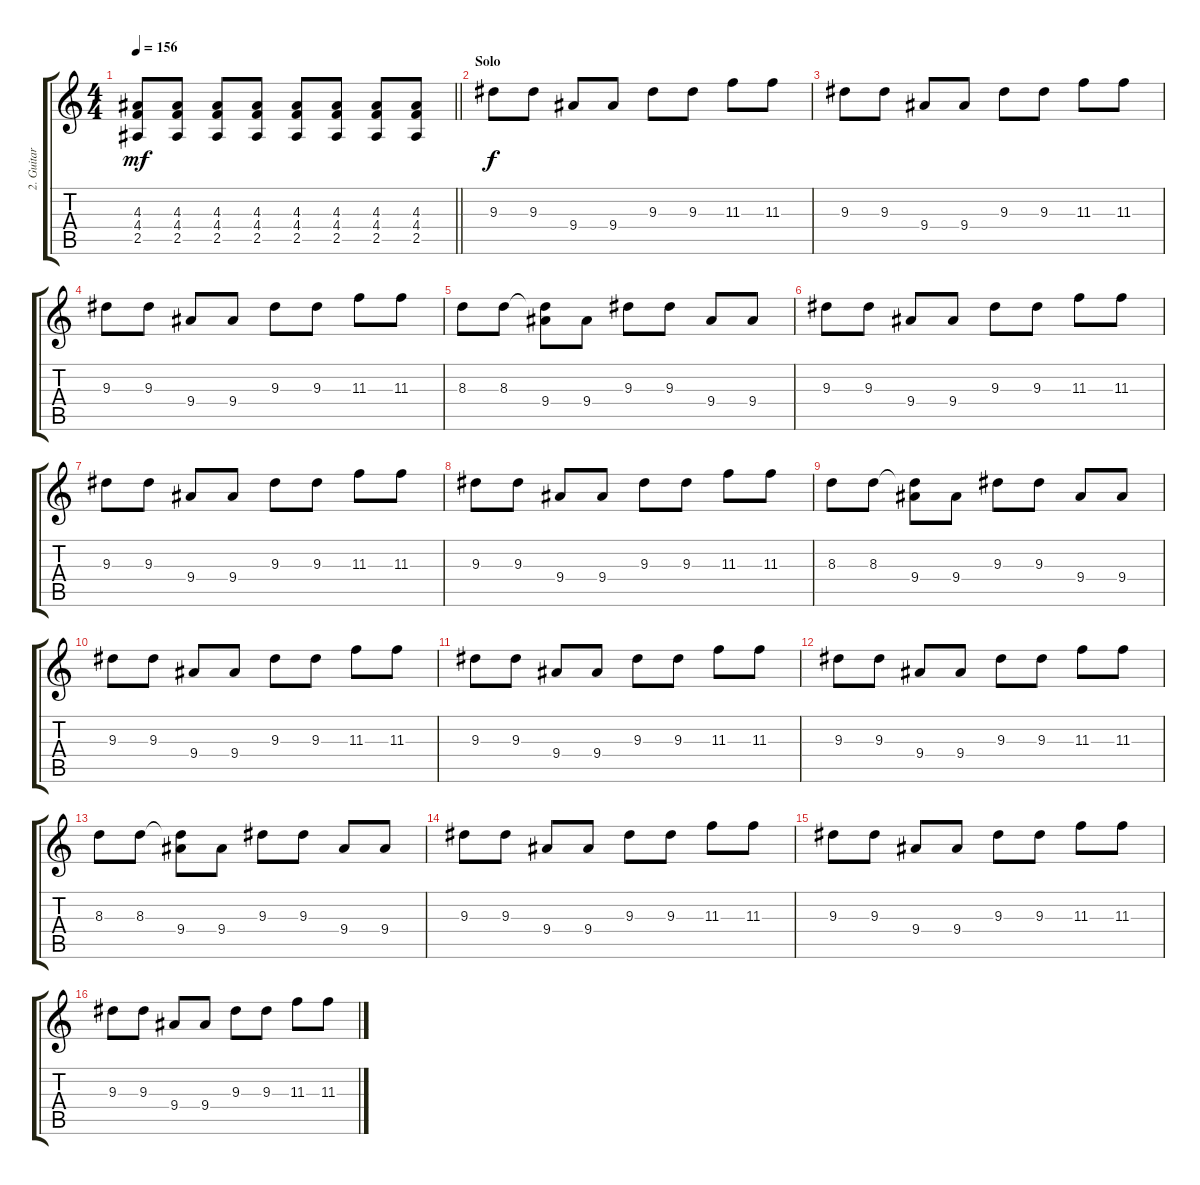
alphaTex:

\track ("2. Guitar" "2. Guitar") {instrument distortionguitar}
\staff {score tabs}
\tuning (Eb4 Bb3 Gb3 Db3 Ab2 Eb2) {hide}
\ts (4 4)
\tempo 156
\clef g2
\barLineRight lightlight
\ks c
(4.3 4.4 2.5).8{dy mf} (4.3 4.4 2.5).8 (4.3 4.4 2.5).8 (4.3 4.4 2.5).8 (4.3 4.4 2.5).8 (4.3 4.4 2.5).8 (4.3 4.4 2.5).8 (4.3 4.4 2.5).8 |
\section ("" "Solo")
9.3.8{dy f} 9.3.8 9.4.8 9.4.8 9.3.8 9.3.8 11.3.8 11.3.8 |
9.3.8 9.3.8 9.4.8 9.4.8 9.3.8 9.3.8 11.3.8 11.3.8 |
9.3.8 9.3.8 9.4.8 9.4.8 9.3.8 9.3.8 11.3.8 11.3.8 |
8.3.8 8.3.8 (8.3{t} 9.4).8 9.4.8 9.3.8 9.3.8 9.4.8 9.4.8 |
9.3.8 9.3.8 9.4.8 9.4.8 9.3.8 9.3.8 11.3.8 11.3.8 |
9.3.8 9.3.8 9.4.8 9.4.8 9.3.8 9.3.8 11.3.8 11.3.8 |
9.3.8 9.3.8 9.4.8 9.4.8 9.3.8 9.3.8 11.3.8 11.3.8 |
8.3.8 8.3.8 (8.3{t} 9.4).8 9.4.8 9.3.8 9.3.8 9.4.8 9.4.8 |
9.3.8 9.3.8 9.4.8 9.4.8 9.3.8 9.3.8 11.3.8 11.3.8 |
9.3.8 9.3.8 9.4.8 9.4.8 9.3.8 9.3.8 11.3.8 11.3.8 |
9.3.8 9.3.8 9.4.8 9.4.8 9.3.8 9.3.8 11.3.8 11.3.8 |
8.3.8 8.3.8 (8.3{t} 9.4).8 9.4.8 9.3.8 9.3.8 9.4.8 9.4.8 |
9.3.8 9.3.8 9.4.8 9.4.8 9.3.8 9.3.8 11.3.8 11.3.8 |
9.3.8 9.3.8 9.4.8 9.4.8 9.3.8 9.3.8 11.3.8 11.3.8 |
9.3.8 9.3.8 9.4.8 9.4.8 9.3.8 9.3.8 11.3.8 11.3.8
